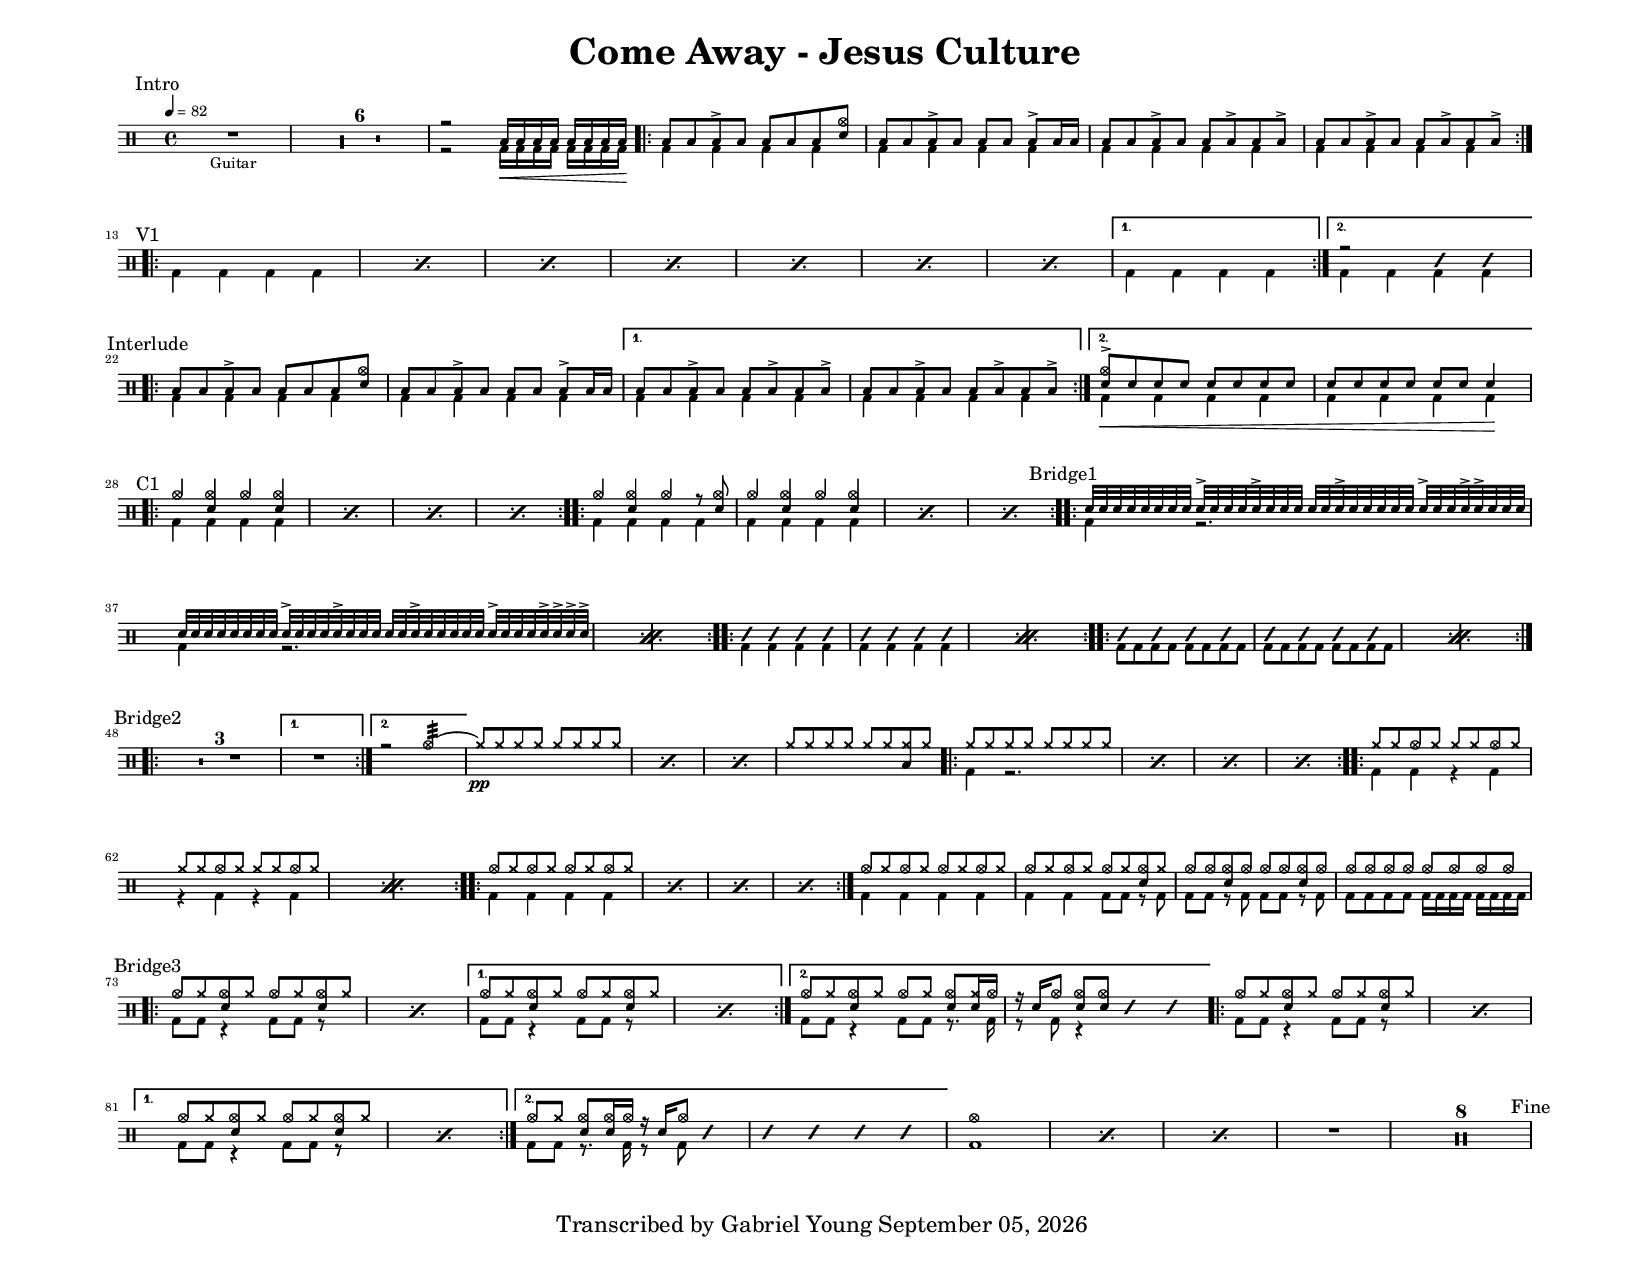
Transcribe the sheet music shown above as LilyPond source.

\version "2.14.2"

\include "english.ly"

myCurrentDate = #(strftime "%B %d, %Y "(localtime (current-time)))

\header {
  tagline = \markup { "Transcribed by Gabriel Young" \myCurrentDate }
}

\paper {
  paper-height = 8.5\in
  paper-width = 11\in
  indent = #0
  page-count = 1
  left-margin = 20\mm
  right-margin = 20\mm
}

\layout {
  #(layout-set-staff-size 16)
}

% Commonly used voices

myDrumVoiceHiHatEigthsSnareTwoAndFour = \drummode {
  hh8 hh <hh sn> hh hh hh <hh sn> hh
}

myDrumVoiceRideEigthsSnareTwoAndFour = \drummode {
  cymr8 cymr <cymr sn> cymr cymr cymr <cymr sn> cymr
}

myDrumVoiceHiHatOpenEigthsSnareTwoAndFour = \drummode {
  hho8 hho <hho sn> hho hho hho <hho sn> hho
}

myDrumVoiceCrashEigthsSnareTwoAndFour = \drummode {
  \repeat unfold 2 { cymc8 cymc <cymc sn> cymc }
}

myDrumVoiceCrashQuartersSnareTwoAndFour = \drummode {
  cymc4 <cymc sn> cymc <cymc sn>
}

myDrumVoiceBassQuarters = \drummode {
  \repeat unfold 4 bd4
}

myDrumVoiceBassEigths = \drummode {
  \repeat unfold 8 bd8
}

% Fills

pushSlash = {
  \override NoteHead #'style = #'slash
  \override Stem #'transparent = ##t
}

popSlash = {
  \revert NoteHead #'style
  \revert Stem #'transparent
}

myDrumVoiceFillOneCount = \drummode {
  \pushSlash sn4 \popSlash
}

myDrumVoiceFillTwoCounts = \drummode {
  \pushSlash sn4 sn \popSlash
}

myDrumVoiceFillThreeCounts = \drummode {
  \pushSlash sn4 sn sn \popSlash
}

myDrumVoiceFillFourCounts = \drummode {
  \pushSlash sn4 sn sn sn \popSlash
}

% special shorthand

myDrumVoicePreviousPatternMeasure = \drummode {
   \pushSlash sn1 \popSlash 
}


\header {
  title = \markup { "Come Away - Jesus Culture" }
}

\layout {
  #(layout-set-staff-size 13)
}

myIntroPatternLastTwoBars = \drummode {
  \repeat unfold 2
  <<
    {
      toml8 toml toml-> toml toml toml-> toml toml->
    } \\ {
      \myDrumVoiceBassQuarters
    }
  >>
}

myIntroPatternFirstTwoBars = \drummode {
  <<
    {
      toml8 toml toml-> toml toml toml toml <cymc sn>
    } \\ {
      \myDrumVoiceBassQuarters
    }
  >>
  <<
    {
      toml8 toml toml-> toml toml toml toml-> toml16 toml16
    } \\ {
      \myDrumVoiceBassQuarters
    }
  >>
}

myIntroPattern = \drummode {
  \myIntroPatternFirstTwoBars
  \myIntroPatternLastTwoBars
}

myBridgePatternVoice = \drummode {
  \repeat unfold 8 sn32 
  \repeat unfold 2 { sn-> sn sn sn }
  sn sn sn-> sn sn sn sn sn
  sn-> sn sn sn-> sn-> sn sn sn
  \repeat unfold 8 sn32 
  \repeat unfold 2 { sn-> sn sn sn }
  sn sn sn-> sn sn sn sn sn
  sn-> sn sn sn sn-> sn-> sn-> sn->
}

\score {
  <<
    \compressFullBarRests
    \new DrumStaff <<
      \new DrumVoice = "1" { s1 }
      \new DrumVoice = "2" { s1 }
      \drummode {
        \time 4/4
        \tempo 4 = 82
        
        \mark "Intro"
        R1*7_Guitar
        <<
          {
            r2 toml16\< \repeat unfold 6 toml toml\!
          } \\ {
            r2 \repeat unfold 8 bd16
          }
        >>
        \repeat volta 2 {
          \myIntroPattern
        }
        
        \break
        \mark "V1"
        \repeat volta 2 {
        \repeat percent 7
          <<
            {
              
            } \\ {
              \myDrumVoiceBassQuarters
            }
          >>
        }
        \alternative {
          <<
            {
              
            } \\ {
              \myDrumVoiceBassQuarters
            }
          >>
          <<
            {
              r2 \myDrumVoiceFillTwoCounts
            } \\ {
              \myDrumVoiceBassQuarters
            }
          >>
        }
        
        \mark "Interlude"
        \repeat volta 2 {
          \myIntroPatternFirstTwoBars
        }
        \alternative {
          {
            \myIntroPatternLastTwoBars
          }
          {
          <<
            {
              <cymc sn>8->\< sn sn sn sn sn sn sn 
            } \\ {
              \myDrumVoiceBassQuarters
            }
          >>
          <<
            {
              sn8 sn sn sn sn sn sn4\!
            } \\ {
              \myDrumVoiceBassQuarters
            }
          >>
          }
        }
        
        \break
        \mark "C1"
        \repeat volta 2
        \repeat percent 4
        <<
          {
            \myDrumVoiceCrashQuartersSnareTwoAndFour
          } \\ {
            \myDrumVoiceBassQuarters
          }
        >>
        \repeat volta 2 {
          <<
            {
              cymc4 <cymc sn> cymc r8 <cymc sn>
            } \\ {
              \myDrumVoiceBassQuarters
            }
          >>
          \repeat percent 3
          <<
            {
              \myDrumVoiceCrashQuartersSnareTwoAndFour
            } \\ {
              \myDrumVoiceBassQuarters
            }
          >>
        }
        
        \mark "Bridge1"
        \repeat volta 2
        \repeat percent 2
        <<
          {
            \myBridgePatternVoice
          } \\ {
            \repeat unfold 2 { bd4 r2. }
          }
        >>
        
        \repeat volta 2
        \repeat percent 2
        \repeat unfold 2
        <<
          {
            \myDrumVoiceFillFourCounts
          } \\ {
            \myDrumVoiceBassQuarters
          }
        >>
        
        \repeat volta 2
        \repeat percent 2
        \repeat unfold 2
        <<
          {
            \myDrumVoiceFillFourCounts
          } \\ {
            \myDrumVoiceBassEigths
          }
        >>
        
        \break
        \mark "Bridge2"
        \repeat volta 2
        R1*3
        \alternative
        {
          R1
          <<
            {
              r2 cymc2:32 ~
            } \\ {
              
            }
          >>
        }
        
        \repeat percent 3
        <<
          {
            cymr8\pp \repeat unfold 7 cymr
          } \\ {
            
          }
        >>
        <<
          {
            \repeat unfold 6 cymr8 <cymr toml> cymr
          } \\ {
            
          }
        >>
        
        \repeat volta 2
        \repeat percent 4
        <<
          {
            \repeat unfold 8 cymr8
          } \\ {
            bd4 r2.
          }
        >>
        
        \repeat volta 2
        \repeat percent 2
        <<
          {
            \repeat unfold 2 { cymr8 cymr cymc cymr cymr cymr cymc cymr }
          } \\ {
            bd4 bd r4 bd
            r4 bd r bd
          }
        >>
        
        \repeat volta 2
        \repeat percent 4
        <<
          {
            \repeat unfold 4 { cymc8 cymr }
          } \\ {
            \myDrumVoiceBassQuarters
          }
        >>
        
        <<
          {
            \repeat unfold 4 { cymc8 cymr }
          } \\ {
            \myDrumVoiceBassQuarters
          }
        >>
        <<
          {
            cymc cymr cymc cymr cymc cymr <cymc sn> cymr
          } \\ {
            bd4 bd bd8 bd r bd
          }
        >>
        <<
          {
            \myDrumVoiceCrashEigthsSnareTwoAndFour
          } \\ {
            bd8 bd r bd bd bd r bd
          }
        >>
        <<
          {
            \repeat unfold 8 cymc8
          } \\ {
            \repeat unfold 4 bd8 \repeat unfold 8 bd16
          }
        >>
        
        \break
        \mark "Bridge3"
        \repeat volta 2 {
          \repeat percent 2
          <<
            {
              \repeat unfold 2 { cymc8 cymr <cymc sn> cymr }
            } \\ {
              bd8 bd r4 bd8 bd r
            }
          >>
        }
        \alternative {
          {
          \repeat percent 2
            <<
              {
                \repeat unfold 2 { cymc8 cymr <cymc sn> cymr }
              } \\ {
                bd8 bd r4 bd8 bd r
              }
            >>
          }
          {
            <<
              {
                cymc8 cymr <cymc sn> cymr cymc cymr <cymc sn> <cymr sn>16 cymc16 
              } \\ {
                bd8 bd r4 bd8 bd r8. bd16
              }
            >>
            <<
              {
                r16 sn cymc8 <cymc sn> <cymc sn> \myDrumVoiceFillTwoCounts
              } \\ {
                r8 bd r4
              }
            >>
          }
        }
        
        \repeat volta 2 {
          \repeat percent 2
          <<
            {
              \repeat unfold 2 { cymc8 cymr <cymc sn> cymr }
            } \\ {
              bd8 bd r4 bd8 bd r
            }
          >>
        }
        \alternative {
          {
          \repeat percent 2
            <<
              {
                \repeat unfold 2 { cymc8 cymr <cymc sn> cymr }
              } \\ {
                bd8 bd r4 bd8 bd r
              }
            >>
          }
          {
            <<
              {
                cymc8 cymr <cymc sn> <cymc sn>16 cymc16 r sn cymc8 \myDrumVoiceFillOneCount 
              } \\ {
                bd8 bd r8. bd16 r8 bd
              }
            >>
            <<
              {
                \myDrumVoiceFillFourCounts
              } \\ {
                
              }
            >>
          }
        }
        
        \repeat percent 3
        <<
          {
            cymc1
          } \\ {
            bd1
          }
        >>
        R1
        
        R1*8
        
        \mark "Fine"
      }
    >>
  >>
}